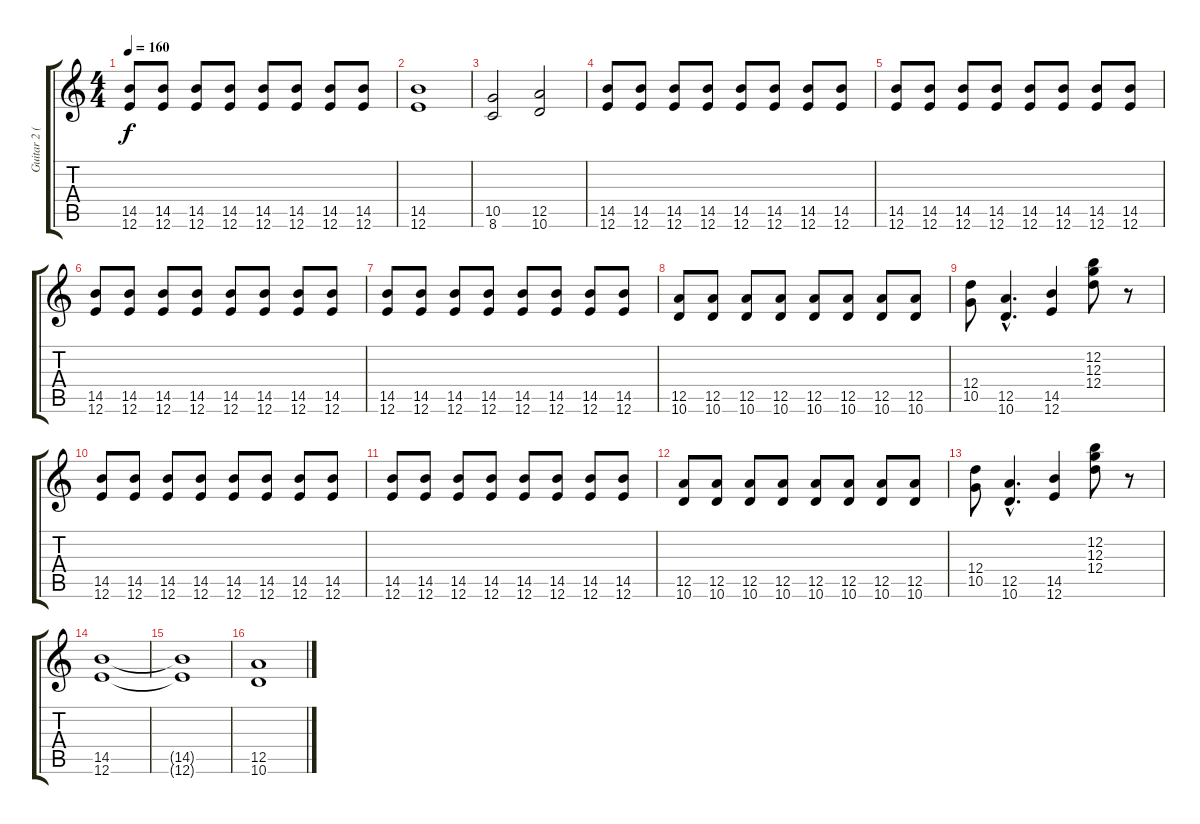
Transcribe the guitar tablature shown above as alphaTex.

\track ("Guitar 2 (Solo)" "Guitar 2 (") {instrument overdrivenguitar}
\staff {score tabs}
\tuning (E4 B3 G3 D3 A2 E2) {hide}
\ts (4 4)
\tempo 160
\clef g2
\ks c
(14.5 12.6).8{dy f} (14.5 12.6).8 (14.5 12.6).8 (14.5 12.6).8 (14.5 12.6).8 (14.5 12.6).8 (14.5 12.6).8 (14.5 12.6).8 |
(14.5 12.6).1 |
(10.5 8.6).2 (12.5 10.6).2 |
(14.5 12.6).8 (14.5 12.6).8 (14.5 12.6).8 (14.5 12.6).8 (14.5 12.6).8 (14.5 12.6).8 (14.5 12.6).8 (14.5 12.6).8 |
(14.5 12.6).8 (14.5 12.6).8 (14.5 12.6).8 (14.5 12.6).8 (14.5 12.6).8 (14.5 12.6).8 (14.5 12.6).8 (14.5 12.6).8 |
(14.5 12.6).8 (14.5 12.6).8 (14.5 12.6).8 (14.5 12.6).8 (14.5 12.6).8 (14.5 12.6).8 (14.5 12.6).8 (14.5 12.6).8 |
(14.5 12.6).8 (14.5 12.6).8 (14.5 12.6).8 (14.5 12.6).8 (14.5 12.6).8 (14.5 12.6).8 (14.5 12.6).8 (14.5 12.6).8 |
(12.5 10.6).8 (12.5 10.6).8 (12.5 10.6).8 (12.5 10.6).8 (12.5 10.6).8 (12.5 10.6).8 (12.5 10.6).8 (12.5 10.6).8 |
(12.4 10.5).8 (12.5{hac} 10.6{hac}).4{d} (14.5 12.6).4 (12.2 12.3 12.4).8 r.8 |
(14.5 12.6).8 (14.5 12.6).8 (14.5 12.6).8 (14.5 12.6).8 (14.5 12.6).8 (14.5 12.6).8 (14.5 12.6).8 (14.5 12.6).8 |
(14.5 12.6).8 (14.5 12.6).8 (14.5 12.6).8 (14.5 12.6).8 (14.5 12.6).8 (14.5 12.6).8 (14.5 12.6).8 (14.5 12.6).8 |
(12.5 10.6).8 (12.5 10.6).8 (12.5 10.6).8 (12.5 10.6).8 (12.5 10.6).8 (12.5 10.6).8 (12.5 10.6).8 (12.5 10.6).8 |
(12.4 10.5).8 (12.5{hac} 10.6{hac}).4{d} (14.5 12.6).4 (12.2 12.3 12.4).8 r.8 |
(14.5 12.6).1 |
(14.5{t} 12.6{t}).1 |
(12.5 10.6).1
